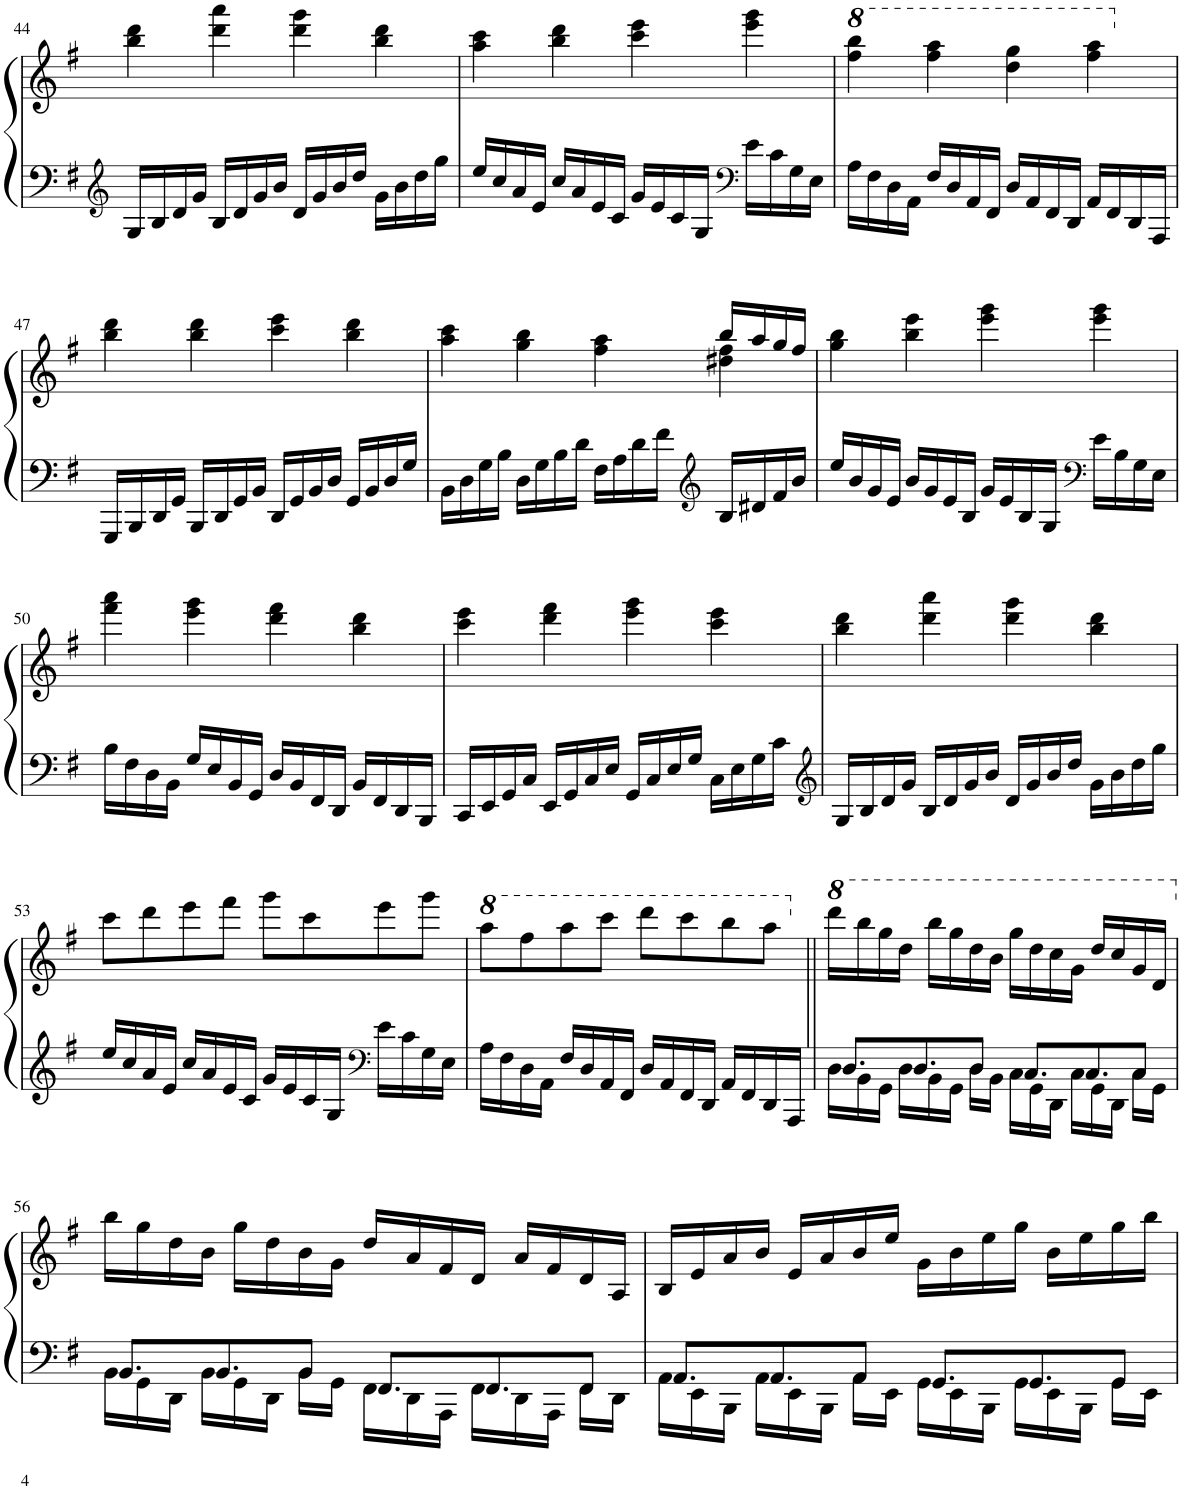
**kern	**kern
*part1	*part1
*staff2	*staff1
*I"Piano	*
*I'Pno.	*
!!LO:PB:g=z
*clefG2	*clefG2
*k[f#]	*k[f#]
*M4/4	*M4/4
=44	=44
16G/LL	4bb\ 4ddd\
16B/	.
16d/	.
16g/JJ	.
16B/LL	4ddd\ 4aaa\
16d/	.
16g/	.
16b/JJ	.
16d/LL	4ddd\ 4ggg\
16g/	.
16b/	.
16dd/JJ	.
16g\LL	4bb\ 4ddd\
16b\	.
16dd\	.
16gg\JJ	.
=45	=45
16ee/LL	4aa\ 4ccc\
16cc/	.
16a/	.
16e/JJ	.
16cc/LL	4bb\ 4ddd\
16a/	.
16e/	.
16c/JJ	.
16g/LL	4ccc\ 4eee\
16e/	.
16c/	.
16G/JJ	.
*clefF4	*
16e\LL	4eee\ 4ggg\
16c\	.
16G\	.
16E\JJ	.
=46	=46
*	*8va
16A\LL	4fff#\ 4bbb\
16F#\	.
16D\	.
16AA\JJ	.
16F#/LL	4fff#\ 4aaa\
16D/	.
16AA/	.
16FF#/JJ	.
16D/LL	4ddd\ 4ggg\
16AA/	.
16FF#/	.
16DD/JJ	.
16AA/LL	4fff#\ 4aaa\
16FF#/	.
16DD/	.
16AAA/JJ	.
!!LO:LB:g=z
=47	=47
*	*X8va
16GGG/LL	4bb\ 4ddd\
16BBB/	.
16DD/	.
16GG/JJ	.
16BBB/LL	4bb\ 4ddd\
16DD/	.
16GG/	.
16BB/JJ	.
16DD/LL	4ccc\ 4eee\
16GG/	.
16BB/	.
16D/JJ	.
16GG/LL	4bb\ 4ddd\
16BB/	.
16D/	.
16G/JJ	.
=48	=48
*	*^
16BB\LL	4aa\ 4ccc\	2.ryy
16D\	.	.
16G\	.	.
16B\JJ	.	.
16D\LL	4gg\ 4bb\	.
16G\	.	.
16B\	.	.
16d\JJ	.	.
16F#\LL	4ff#\ 4aa\	.
16A\	.	.
16d\	.	.
16f#\JJ	.	.
*clefG2	*	*
16B/LL	16bb/LL	4dd#X\ 4ff#\
16d#X/	16aa/	.
16f#/	16gg/	.
16b/JJ	16ff#/JJ	.
*	*v	*v
=49	=49
16ee/LL	4gg\ 4bb\
16b/	.
16g/	.
16e/JJ	.
16b/LL	4bb\ 4eee\
16g/	.
16e/	.
16B/JJ	.
16g/LL	4eee\ 4ggg\
16e/	.
16B/	.
16G/JJ	.
*clefF4	*
16e\LL	4eee\ 4ggg\
16B\	.
16G\	.
16E\JJ	.
!!LO:LB:g=z
=50	=50
16B\LL	4fff#\ 4aaa\
16F#\	.
16D\	.
16BB\JJ	.
16G/LL	4eee\ 4ggg\
16E/	.
16BB/	.
16GG/JJ	.
16D/LL	4ddd\ 4fff#\
16BB/	.
16FF#/	.
16DD/JJ	.
16BB/LL	4bb\ 4ddd\
16FF#/	.
16DD/	.
16BBB/JJ	.
=51	=51
16CC/LL	4ccc\ 4eee\
16EE/	.
16GG/	.
16C/JJ	.
16EE/LL	4ddd\ 4fff#\
16GG/	.
16C/	.
16E/JJ	.
16GG/LL	4eee\ 4ggg\
16C/	.
16E/	.
16G/JJ	.
16C\LL	4ccc\ 4eee\
16E\	.
16G\	.
16c\JJ	.
=52	=52
*clefG2	*
16G/LL	4bb\ 4ddd\
16B/	.
16d/	.
16g/JJ	.
16B/LL	4ddd\ 4aaa\
16d/	.
16g/	.
16b/JJ	.
16d/LL	4ddd\ 4ggg\
16g/	.
16b/	.
16dd/JJ	.
16g\LL	4bb\ 4ddd\
16b\	.
16dd\	.
16gg\JJ	.
!!LO:LB:g=z
=53	=53
16ee/LL	8ccc\L
16cc/	.
16a/	8ddd\
16e/JJ	.
16cc/LL	8eee\
16a/	.
16e/	8fff#\J
16c/JJ	.
16g/LL	8ggg\L
16e/	.
16c/	8ccc\
16G/JJ	.
*clefF4	*
16e\LL	8eee\
16c\	.
16G\	8ggg\J
16E\JJ	.
=54	=54
*	*8va
16A\LL	8aaa\L
16F#\	.
16D\	8fff#\
16AA\JJ	.
16F#/LL	8aaa\
16D/	.
16AA/	8cccc\J
16FF#/JJ	.
16D/LL	8dddd\L
16AA/	.
16FF#/	8cccc\
16DD/JJ	.
16AA/LL	8bbb\
16FF#/	.
16DD/	8aaa\J
16AAA/JJ	.
=55||	=55||
*^	*
*	*	*X8va
*	*	*8va
8.D/L	16D\LL	16dddd\LL
.	16BB\	16bbb\
.	16GG\JJ	16ggg\
8.D/	16D\LL	16ddd\JJ
.	16BB\	16bbb\LL
.	16GG\JJ	16ggg\
8D/J	16D\LL	16ddd\
.	16BB\JJ	16bb\JJ
8.C/L	16C\LL	16ggg\LL
.	16GG\	16ddd\
.	16DD\JJ	16ccc\
8.C/	16C\LL	16gg\JJ
.	16GG\	16ddd/LL
.	16DD\JJ	16ccc/
8C/J	16C\LL	16gg/
.	16GG\JJ	16dd/JJ
!!LO:LB:g=z
=56	=56	=56
*	*	*X8va
8.BB/L	16BB\LL	16bb\LL
.	16GG\	16gg\
.	16DD\JJ	16dd\
8.BB/	16BB\LL	16b\JJ
.	16GG\	16gg\LL
.	16DD\JJ	16dd\
8BB/J	16BB\LL	16b\
.	16GG\JJ	16g\JJ
8.FF#/L	16FF#\LL	16dd/LL
.	16DD\	16a/
.	16AAA\JJ	16f#/
8.FF#/	16FF#\LL	16d/JJ
.	16DD\	16a/LL
.	16AAA\JJ	16f#/
8FF#/J	16FF#\LL	16d/
.	16DD\JJ	16A/JJ
=57	=57	=57
8.AA/L	16AA\LL	16B/LL
.	16EE\	16e/
.	16BBB\JJ	16a/
8.AA/	16AA\LL	16b/JJ
.	16EE\	16e/LL
.	16BBB\JJ	16a/
8AA/J	16AA\LL	16b/
.	16EE\JJ	16ee/JJ
8.GG/L	16GG\LL	16g\LL
.	16EE\	16b\
.	16BBB\JJ	16ee\
8.GG/	16GG\LL	16gg\JJ
.	16EE\	16b\LL
.	16BBB\JJ	16ee\
8GG/J	16GG\LL	16gg\
.	16EE\JJ	16bb\JJ
*v	*v	*
=	=
*-	*-
